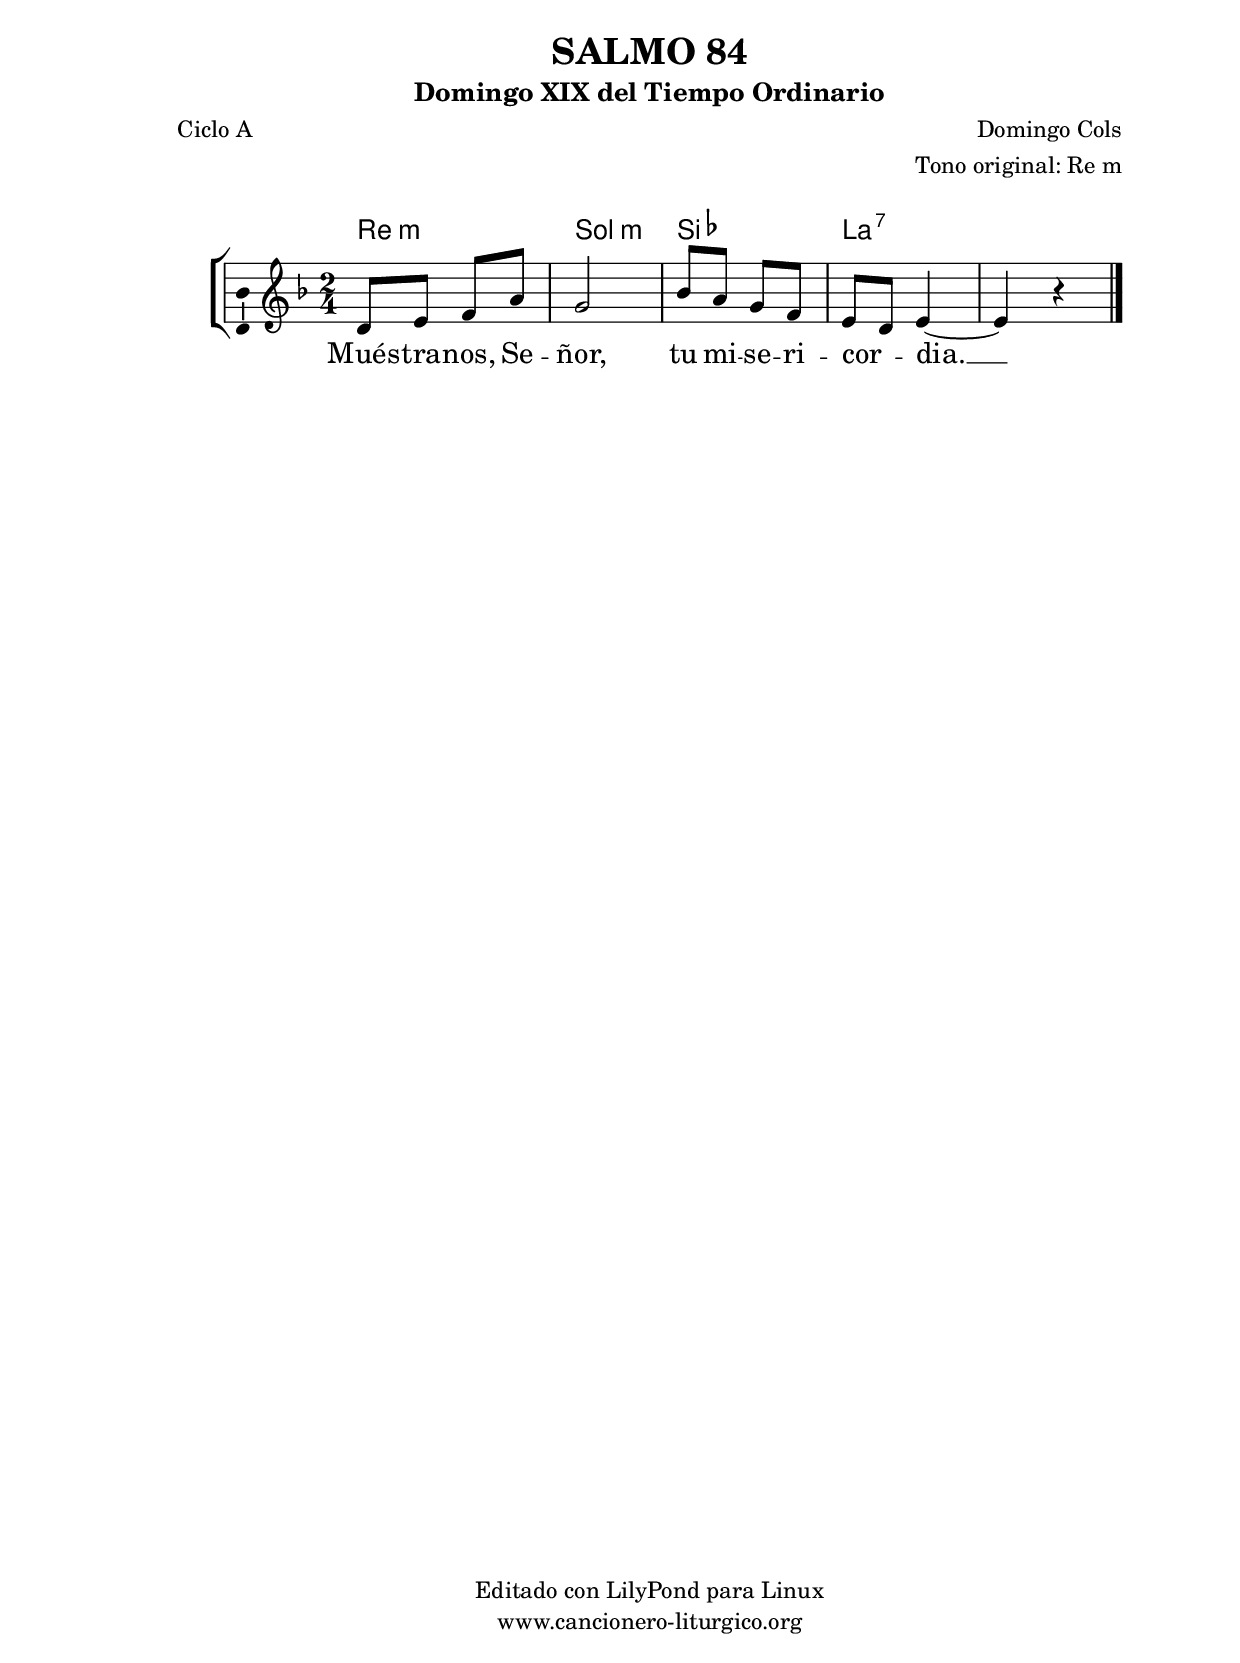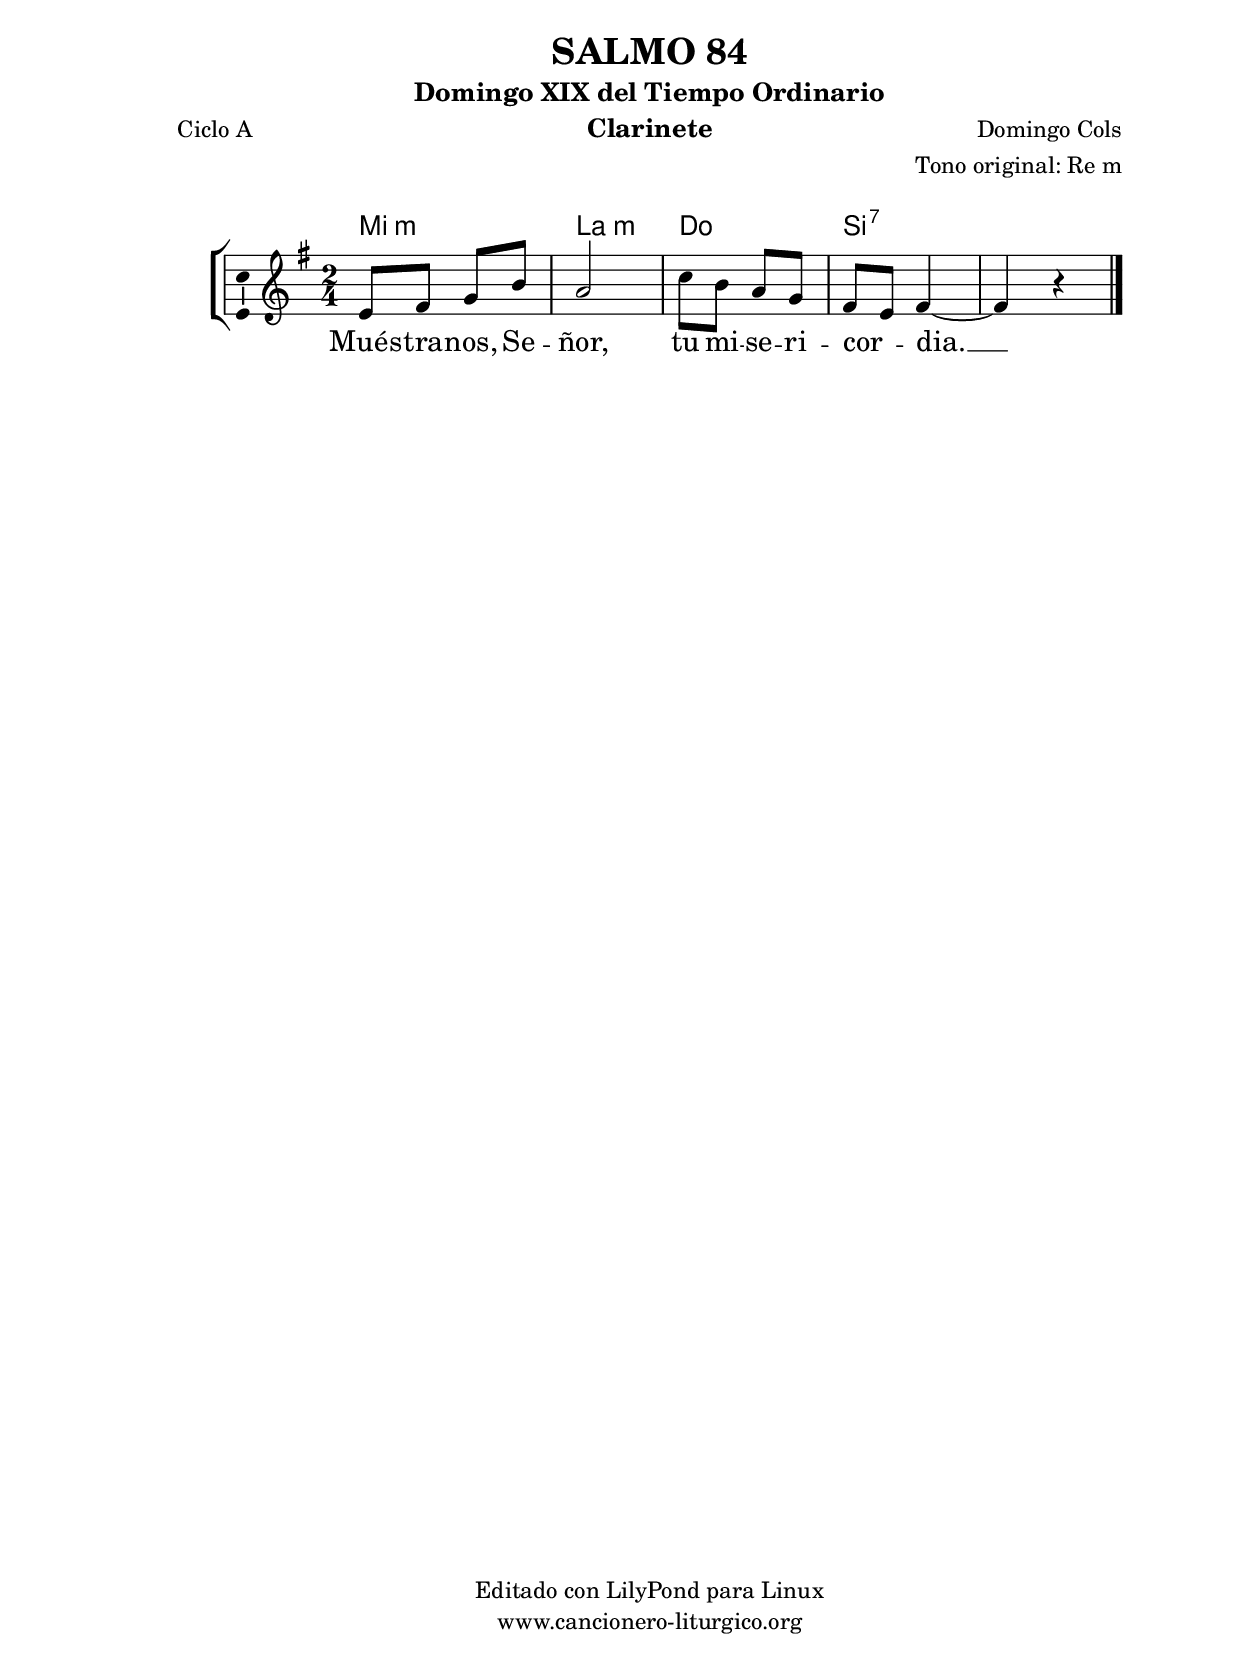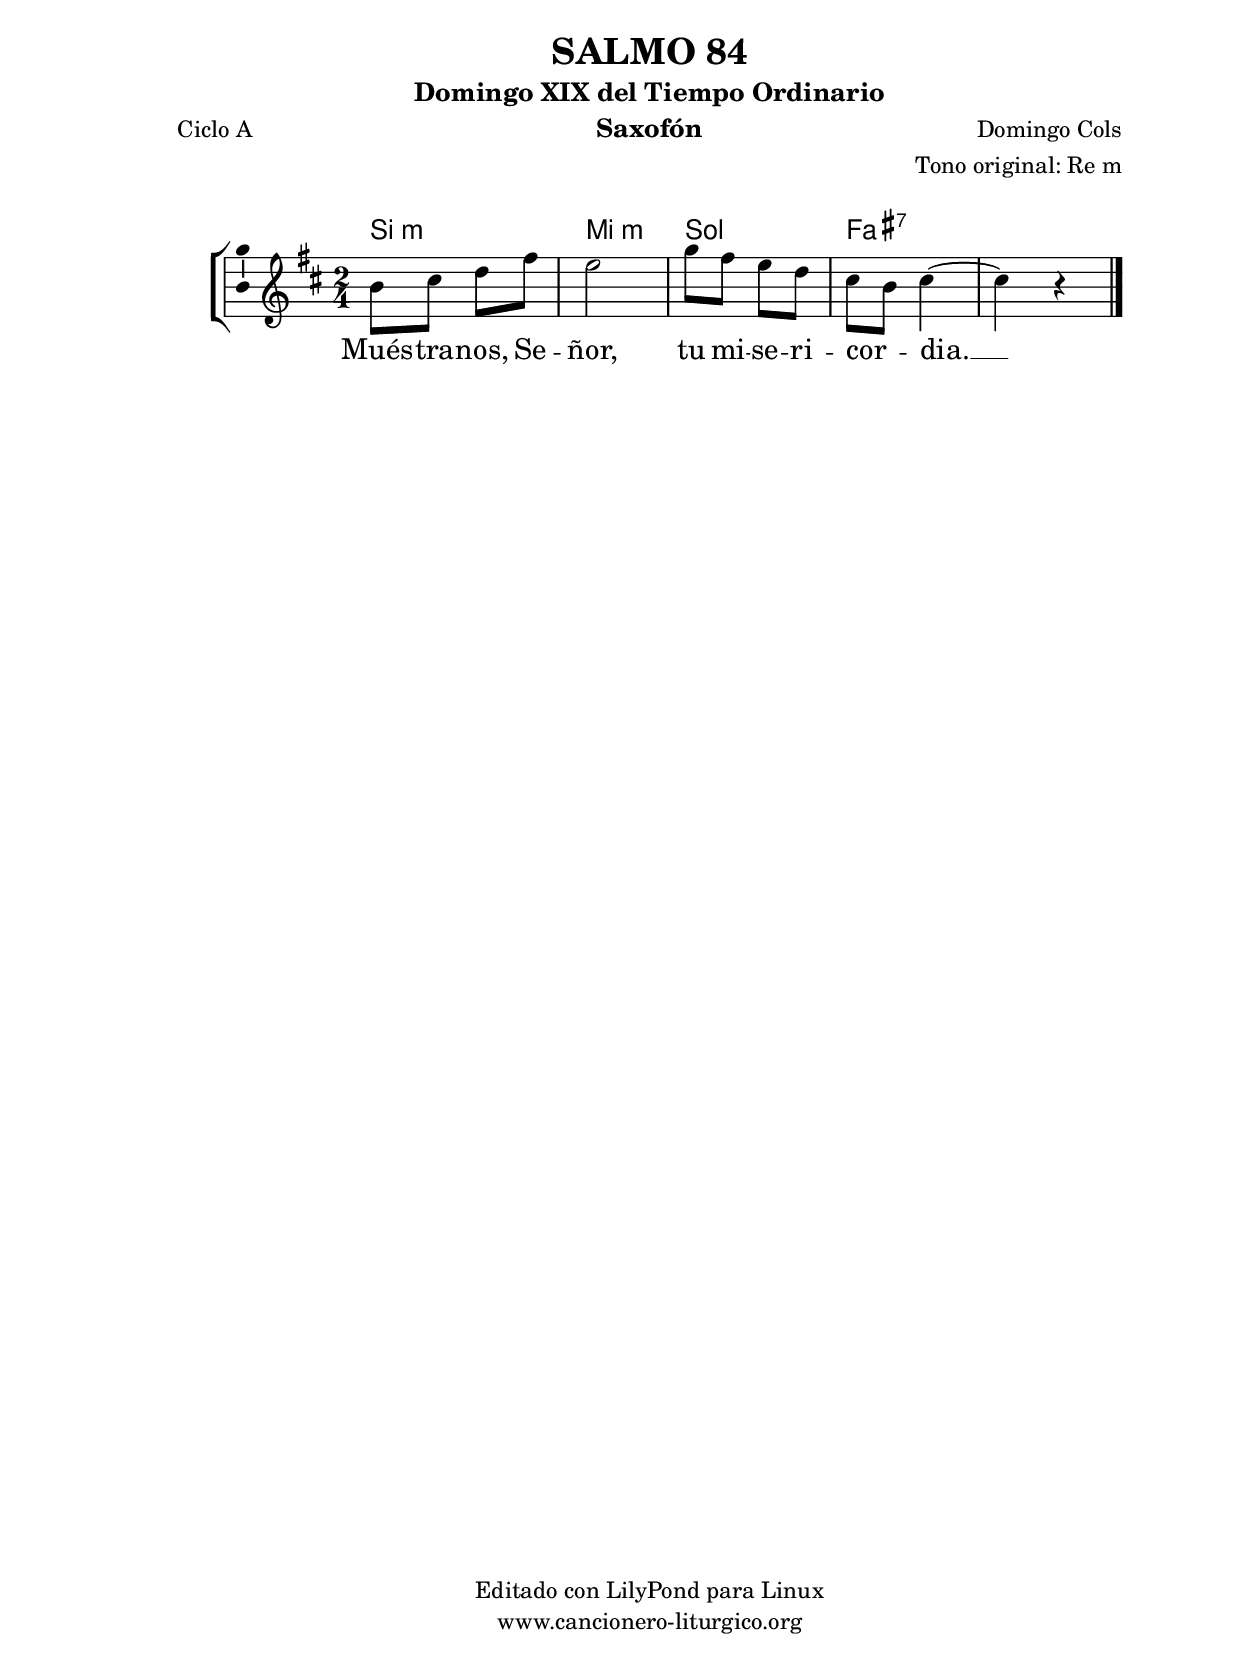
%
%para convertir .midi en .wav:
%timidity filename.midi -Ow -o finename.wav
%
%
%Para convertir de .wav a .mp3:
%lame -h -m j filename.wav
%
%
%para escuchar el midi:
%timidity nombrefichero.midi
%


%versión de lilypond para la que se ha escrito esta partitura:
\version "2.16.0"

	%Tamaño papel
	#(set-default-paper-size "a4")
	%Tamaño partitura
	#(set-global-staff-size 20)
	%No responde al pulsar sobre una nota
	#(ly:set-option 'point-and-click #f)

%parámetros del encabezamiento:
\header {
	title = "SALMO 84"
	subtitle = "Domingo XIX del Tiempo Ordinario"
	composer = "Domingo Cols"
	poet = "Ciclo A"
	meter = ""
	arranger = "Tono original: Re m"
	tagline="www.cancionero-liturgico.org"
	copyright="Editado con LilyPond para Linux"
	tiempo = "Ordinario"
	usos = "Salmo"
	letra = "Muéstranos, Señor, tu misericordia."
	}

%parámetros asociados al papel:
\paper  {
	oddHeaderMarkup = \markup {\fill-line { \on-the-fly #not-first-page \fromproperty #'header:title \on-the-fly #not-first-page \fromproperty #'header:composer }}
	evenHeaderMarkup = \markup {\fill-line { \fromproperty #'header:composer \fromproperty #'header:title }}
	#(set-paper-size "a4")
	print-page-number = ##f
	first-page-number = 1
	print-first-page-number = ##f
%	head-separation = 3.0 \cm
	top-margin = 2.0 \cm
	bottom-margin = 0.5\cm
%%%	bottom-margin = -1.0\cm
	left-margin = 3.0 \cm
	line-width = 16.0 \cm 
	indent = 8\mm
	interscoreline = 2.\mm
	between-system-space = 15\mm
%	para que las partituras no llenen la hoja:
	ragged-bottom = ##t
%	idem para la última hoja:
	ragged-last-bottom = ##f
%	para que las partituras llenen el ancho del papel:
	ragged-last = ##f
	after-title-space = 2.5 \cm
%page-count=1
%system-count=2

	%Flexible Vertical Spacing
%	markup-markup-spacing =
%	#'((basic-distance . 15) (minimum-distance . 15) (padding . 3))
	markup-system-spacing =
	#'((basic-distance . 15) (minimum-distance . 15) (padding . 3))
	system-system-spacing =
	#'((basic-distance . 15) (minimum-distance . 15) (padding . 3))
	score-system-spacing =
	#'((basic-distance . 15) (minimum-distance . 15) (padding . 5))
%	top-system-spacing = % header
%	#'((basic-distance . 8) (minimum-distance . 0) (padding . 3))
%	top-markup-spacing =
%	#'((basic-distance . 20) (minimum-distance . 20) (padding . 3))
	last-bottom-spacing = % footer
	#'((basic-distance . 5) (minimum-distance . 5) (padding . 3))
%	score-markup-spacing =
%	#'((basic-distance . 16) (minimum-distance . 13) (padding . 3))

	}


%parámetros que afectan a toda la partitura:
global =  {
	%clave de sol (G):
	\clef G
	%armadura:
%%%	\transpose c ees
	\key d \minor
	\tempo 4=90
	\set Score.tempoHideNote = ##t
	}


acordes = {
	\italianChords
	\chordmode {
%%%	\transpose c ees
{

d2:m g:m bes a:7 s

	}
	}
}

melodia = 
%%%	\transpose c ees
{
	\relative c'{
	\time 2/4

d8 e f a
g2
bes8 a g f
e8 d e4~
e4 r4

\bar "|."
}
}

texto = \lyricmode {
Mués -- tra -- nos, Se -- ñor, tu mi -- se -- ri -- cor -- _ dia. __
	}


acordesStaff = \context ChordNames = acordesStaff <<
	\set chordChanges = ##t
	\acordes
	>>


vozStaff = \context Voice = vozStaff
\with {\consists "Ambitus_engraver"}
<<
%	\set Staff.instrumentName = ""
%	\set Staff.shortInstrumentName = ""
%	\set Staff.midiInstrument = #"clarinet"
%	\set Staff.midiInstrument = #"cello"
%	\set Staff.midiInstrument = #"flute"
	\set Staff.midiInstrument = #"electric guitar (jazz)"
%	\set Staff.midiInstrument = #"english horn"
%	\set Staff.midiInstrument = #"violin"
%	\set Staff.midiInstrument = #"glockenspiel"
	\set Staff.midiMinimumVolume = #0.7
	\set Staff.midiMaximumVolume = #0.9
	\global
	\melodia
	>>


textoStaff = \context Lyrics = textoStaff <<
	\lyricsto vozStaff \texto
	>>

\book {
	\score {
		\context ChoirStaff {
			\override StaffGroup.SystemStartBracket #'collapse-height = #1
			\override Score.SystemStartBar #'collapse-height = #1
			<<
			\acordesStaff
			\vozStaff
			\textoStaff
			>>
			}
		\layout {
	    		\context {
				\Lyrics
				\override LyricText #'font-size = #2
				}
	   		 \context {
				\Score
				%fontSize = #3
				\override StaffSymbol #'staff-space = #(magstep +3)
				%\override Beam #'thickness = #0.55
				%\override SpacingSpanner #'spacing-increment = #1.0
				%\override Slur #'height-limit = #1.5
				}
			}
		}
	\score {
		\unfoldRepeats
		\context ChoirStaff {
			<<
			\acordesStaff
			\vozStaff
			>>
			}
		\midi {
	  		\context {
	  			\Score
				tempoWholesPerMinute = #(ly:make-moment 70 4)
				}
			}
		}
	}

%Partitura para clarinete
#(define output-suffix "C")
\book {
	\header{
		instrument = "Clarinete"
		}
	\score {
		\context ChoirStaff {
			\override StaffGroup.SystemStartBracket #'collapse-height = #1
			\override Score.SystemStartBar #'collapse-height = #1
\transpose c d
			<<
			\acordesStaff
			\vozStaff
			\textoStaff
			>>
			}
		\layout {
	    		\context {
				\Lyrics
				\override LyricText #'font-size = #2
				}
	   		 \context {
				\Score
				%fontSize = #3
				\override StaffSymbol #'staff-space = #(magstep +3)
				%\override Beam #'thickness = #0.55
				%\override SpacingSpanner #'spacing-increment = #1.0
				%\override Slur #'height-limit = #1.5
				}
			}
		}
	}

%Partitura para saxofón
#(define output-suffix "S")
\book {
	\header{
		instrument = "Saxofón"
		}
	\score {
		\context ChoirStaff {
			\override StaffGroup.SystemStartBracket #'collapse-height = #1
			\override Score.SystemStartBar #'collapse-height = #1
\transpose c a
			<<
			\acordesStaff
			\vozStaff
			\textoStaff
			>>
			}
		\layout {
	    		\context {
				\Lyrics
				\override LyricText #'font-size = #2
				}
	   		 \context {
				\Score
				%fontSize = #3
				\override StaffSymbol #'staff-space = #(magstep +3)
				%\override Beam #'thickness = #0.55
				%\override SpacingSpanner #'spacing-increment = #1.0
				%\override Slur #'height-limit = #1.5
				}
			}
		}
	}

